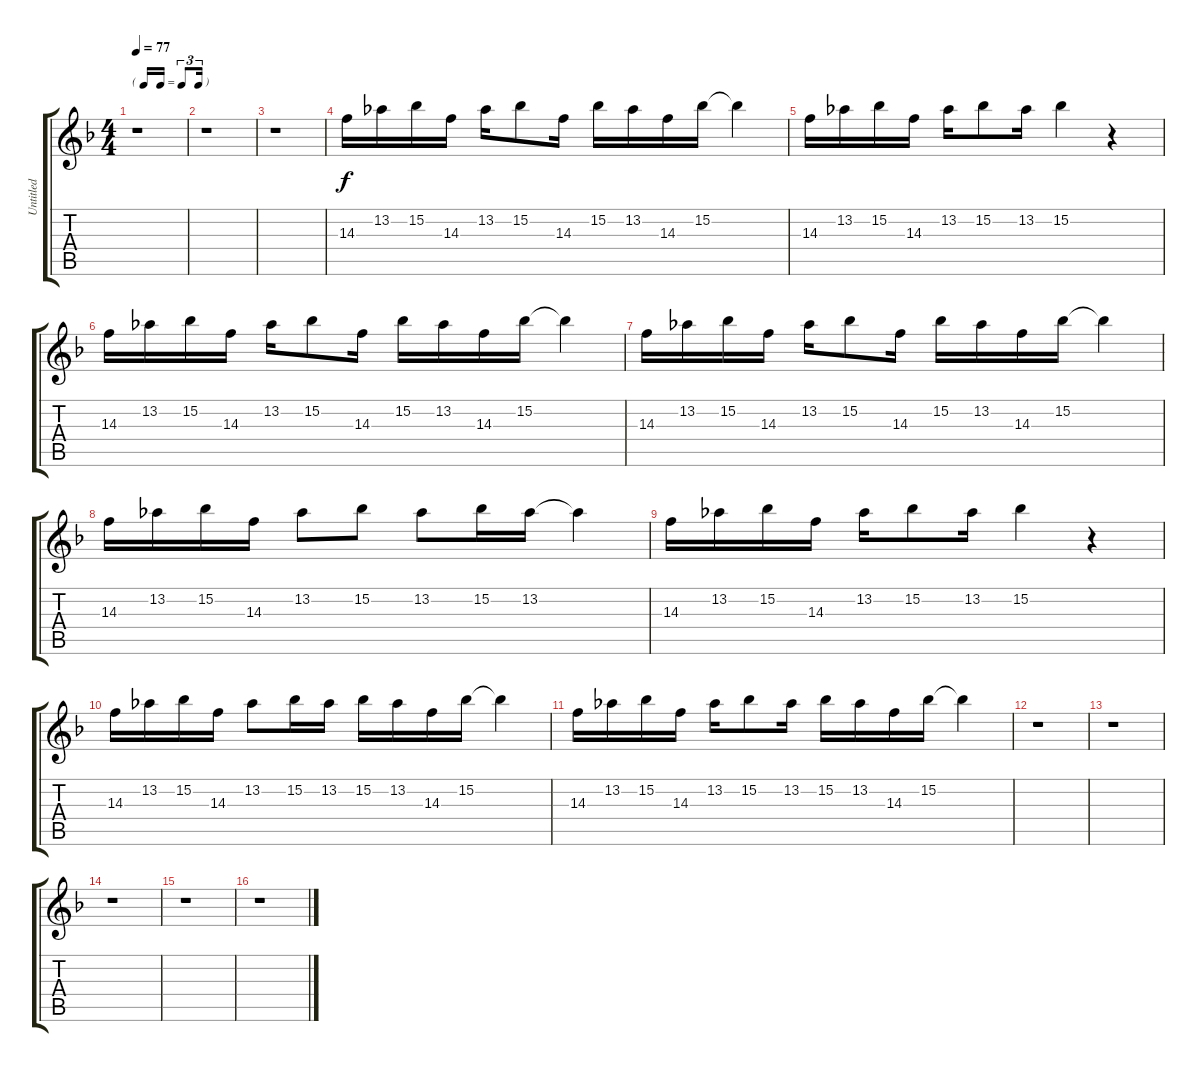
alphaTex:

\track ("Untitled" "Untitled") {instrument distortionguitar}
\staff {score tabs}
\tuning (C4 G3 Eb3 Bb2 F2 C2) {hide}
\ts (4 4)
\tf triplet16th
\tempo 77
\clef g2
\ks f
r.1{dy f} |
r.1 |
r.1 |
14.3.16 13.2.16 15.2.16 14.3.16 13.2.16 15.2.8 14.3.16 15.2.16 13.2.16 14.3.16 15.2.16 15.2{t}.4 |
14.3.16 13.2.16 15.2.16 14.3.16 13.2.16 15.2.8 13.2.16 15.2.4 r.4 |
14.3.16 13.2.16 15.2.16 14.3.16 13.2.16 15.2.8 14.3.16 15.2.16 13.2.16 14.3.16 15.2.16 15.2{t}.4 |
14.3.16 13.2.16 15.2.16 14.3.16 13.2.16 15.2.8 14.3.16 15.2.16 13.2.16 14.3.16 15.2.16 15.2{t}.4 |
14.3.16 13.2.16 15.2.16 14.3.16 13.2.8 15.2.8 13.2.8 15.2.16 13.2.16 13.2{t}.4 |
14.3.16 13.2.16 15.2.16 14.3.16 13.2.16 15.2.8 13.2.16 15.2.4 r.4 |
14.3.16 13.2.16 15.2.16 14.3.16 13.2.8 15.2.16 13.2.16 15.2.16 13.2.16 14.3.16 15.2.16 15.2{t}.4 |
14.3.16 13.2.16 15.2.16 14.3.16 13.2.16 15.2.8 13.2.16 15.2.16 13.2.16 14.3.16 15.2.16 15.2{t}.4 |
r.1 |
r.1 |
r.1 |
r.1 |
r.1
